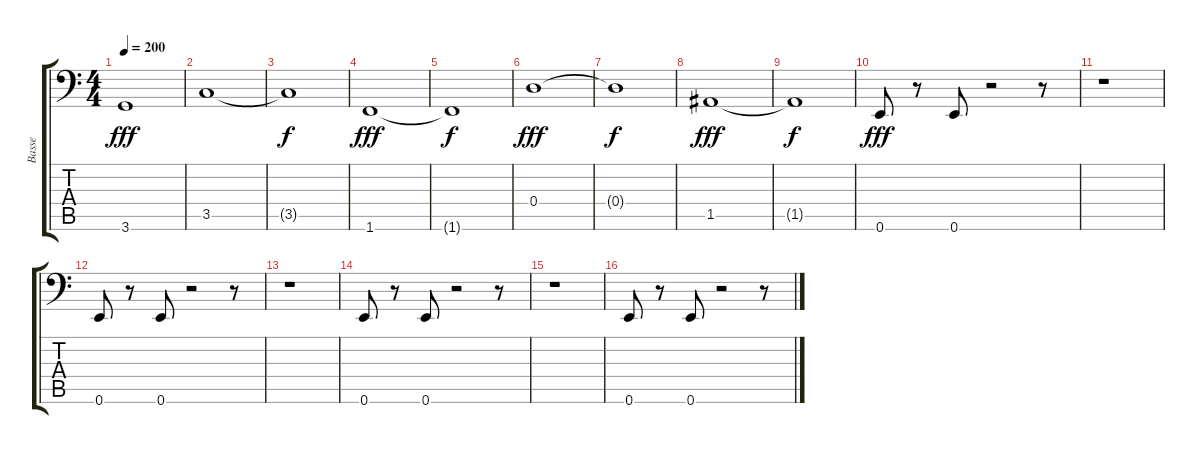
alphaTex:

\track ("Basse" "Basse") {instrument electricbassfinger}
\staff {score tabs}
\tuning (E3 B2 G2 D2 A1 E1) {hide}
\ts (4 4)
\tempo 200
\clef f4
\ks c
3.6.1{dy fff} |
3.5.1 |
3.5{t}.1{dy f} |
1.6.1{dy fff} |
1.6{t}.1{dy f} |
0.4.1{dy fff} |
0.4{t}.1{dy f} |
1.5.1{dy fff} |
1.5{t}.1{dy f} |
0.6.8{dy fff} r.8 0.6.8 r.2 r.8 |
r.1 |
0.6.8 r.8 0.6.8 r.2 r.8 |
r.1 |
0.6.8 r.8 0.6.8 r.2 r.8 |
r.1 |
0.6.8 r.8 0.6.8 r.2 r.8
